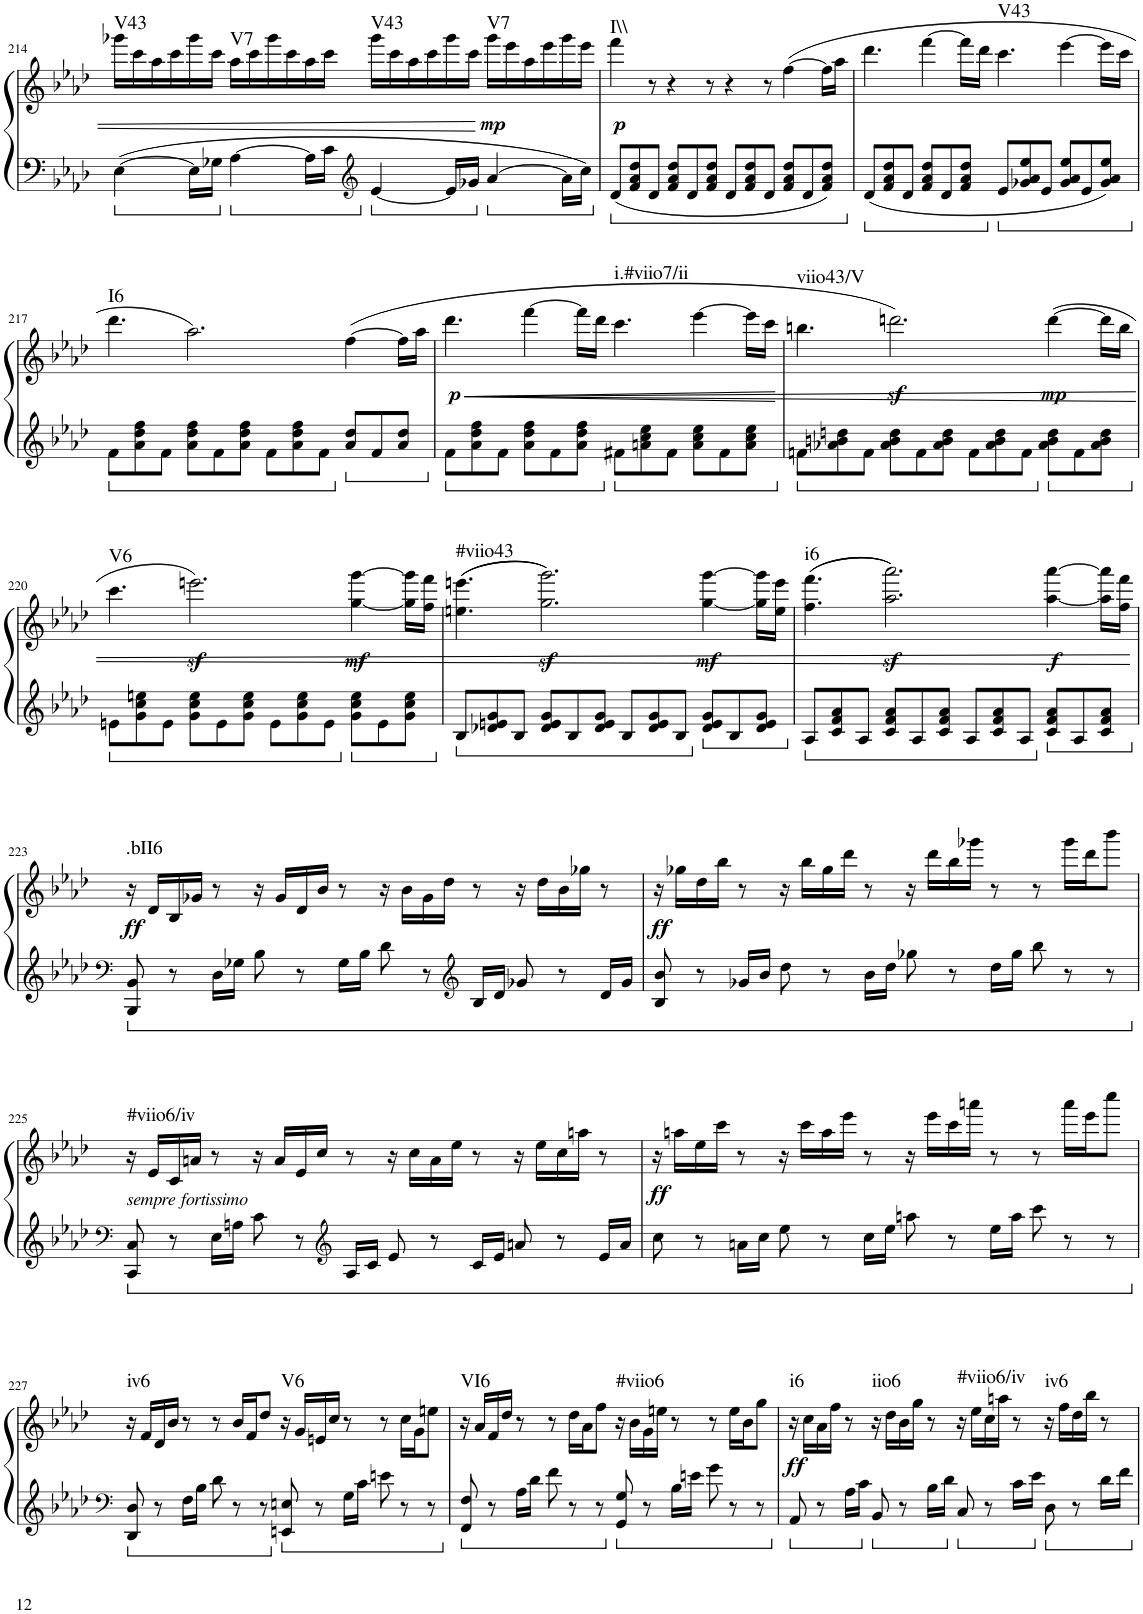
**kern	**kern	**dynam	**harte
*part1	*part1	*part1	*part1
*staff2	*staff1	*staff1/2	*
*I"Piano	*	*	*
*I'Pno.	*	*	*
!!LO:PB:g=z
*clefF4	*clefG2	*	*
*k[b-e-a-d-]	*k[b-e-a-d-]	*	*
*M12/8	*M12/8	*	*
=214	=214	=214	=214
!	!	!	!LO:H:kt=V43
[4E-\	16ggg-X\LL	.	N
.	16ccc\	.	.
.	16aa-\	.	.
.	16ccc\	.	.
16E-\LL]	16ggg-\	.	.
16G-X\JJ	16ccc\JJ	.	.
!	!	!	!LO:H:kt=V7
[4A-\	16aa-\LL	.	N
.	16ccc\	.	.
.	16ggg-\	.	.
.	16ccc\	.	.
16A-\LL]	16aa-\	.	.
16c\JJ	16ccc\JJ	.	.
*clefG2	*	*	*
!	!	!	!LO:H:kt=V43
[4e-/	16ggg-\LL	.	N
.	16ccc\	.	.
.	16aa-\	.	.
.	16ccc\	.	.
16e-/LL]	16ggg-\	.	.
16g-X/JJ	16ccc\JJ	.	.
!	!	!LO:DY:b	!LO:H:kt=V7
[4a-/	16ggg-\LL	mp	N
.	16eee-\	.	.
.	16aa-\	.	.
.	16eee-\	.	.
16a-\LL]	16ggg-\	.	.
16cc\JJ	16eee-\JJ	.	.
=215	=215	=215	=215
!	!	!LO:DY:b	!LO:H:kt=I\\
8d-/L	4fff\	p	N
8f/ 8a-/ 8dd-/	.	.	.
8d-/J	8r	.	.
8f/ 8a-/ 8dd-/L	4r	.	.
8d-/	.	.	.
8f/ 8a-/ 8dd-/J	8r	.	.
8d-/L	4r	.	.
8f/ 8a-/ 8dd-/	.	.	.
8d-/J	8r	.	.
8f/ 8a-/ 8dd-/L	([4ff\	.	.
8d-/	.	.	.
8f/ 8a-/ 8dd-/J	16ff\LL]	.	.
.	16aa-\JJ	.	.
=216	=216	=216	=216
8d-/L	4.ddd-\	.	.
8f/ 8a-/ 8dd-/	.	.	.
8d-/J	.	.	.
8f/ 8a-/ 8dd-/L	[4fff\	.	.
8d-/	.	.	.
8f/ 8a-/ 8dd-/J	16fff\LL]	.	.
.	16ddd-\JJ	.	.
!	!	!	!LO:H:kt=V43
8e-/L	4.ccc\	.	N
8g-X/ 8a-/ 8ee-/	.	.	.
8e-/J	.	.	.
8g-/ 8a-/ 8ee-/L	[4eee-\	.	.
8e-/	.	.	.
8g-/ 8a-/ 8ee-/J	16eee-\LL]	.	.
.	16ccc\JJ	.	.
!!LO:LB:g=z
=217	=217	=217	=217
!	!	!	!LO:H:kt=I6
8f\L	4.ddd-\	.	N
8a-\ 8dd-\ 8ff\	.	.	.
8f\J	.	.	.
8a-\ 8dd-\ 8ff\L	2.aa-\)	.	.
8f\	.	.	.
8a-\ 8dd-\ 8ff\J	.	.	.
8f\L	.	.	.
8a-\ 8dd-\ 8ff\	.	.	.
8f\J	.	.	.
8a-/ 8dd-/L	([4ff\	.	.
8f/	.	.	.
8a-/ 8dd-/J	16ff\LL]	.	.
.	16aa-\JJ	.	.
=218	=218	=218	=218
!	!	!LO:HP:b	!
!	!	!LO:DY:n=1:b	!
8f\L	4.ddd-\	< p	.
8a-\ 8dd-\ 8ff\	.	.	.
8f\J	.	.	.
!	!	!LO:HP:b	!
8a-\ 8dd-\ 8ff\L	[4fff\	<	.
8f\	.	.	.
8a-\ 8dd-\ 8ff\J	16fff\LL]	.	.
.	16ddd-\JJ	.	.
!	!	!	!LO:H:kt=i.#viio7/ii
8f#X\L	4.ccc\	.	N
8an\ 8cc\ 8ee-\	.	.	.
8f#\J	.	.	.
8a\ 8cc\ 8ee-\L	[4eee-\	.	.
8f#\	.	.	.
8a\ 8cc\ 8ee-\J	16eee-\LL]	.	.
.	16ccc\JJ	.	.
.	.	[	.
=219	=219	=219	=219
!	!	!	!LO:H:kt=viio43/V
8fn\L	4.bbn\	.	N
8a-X\ 8bn\ 8ddn\	.	.	.
8f\J	.	.	.
8a-\ 8b\ 8dd\L	2.dddnz<\)	.	.
8f\	.	.	.
8a-\ 8b\ 8dd\J	.	.	.
8f\L	.	.	.
8a-\ 8b\ 8dd\	.	.	.
8f\J	.	.	.
!	!	!LO:DY:b	!
8a-\ 8b\ 8dd\L	([4ddd\	mp	.
8f\	.	.	.
8a-\ 8b\ 8dd\J	16ddd\LL]	.	.
.	16bb\JJ	.	.
!!LO:LB:g=z
=220	=220	=220	=220
!	!	!	!LO:H:kt=V6
8en\L	4.ccc\	.	N
8g\ 8cc\ 8een\	.	.	.
8e\J	.	.	.
8g\ 8cc\ 8ee\L	2.eeenz<\)	.	.
8e\	.	.	.
8g\ 8cc\ 8ee\J	.	.	.
8e\L	.	.	.
8g\ 8cc\ 8ee\	.	.	.
8e\J	.	.	.
!	!	!LO:DY:b	!
8g\ 8cc\ 8ee\L	[4gg\ [4ggg\	mf	.
8e\	.	.	.
8g\ 8cc\ 8ee\J	16gg\] 16ggg\]LL	.	.
.	16ff\ 16fff\JJ	.	.
=221	=221	=221	=221
!	!	!	!LO:H:kt=#viio43
8B-/L	((4.een\ 4.eeen\	.	N
8d-X/ 8en/ 8g/	.	.	.
8B-/J	.	.	.
8d-/ 8e/ 8g/L	2.gg\z< 2.ggg\z<))	.	.
8B-/	.	.	.
8d-/ 8e/ 8g/J	.	.	.
8B-/L	.	.	.
8d-/ 8e/ 8g/	.	.	.
8B-/J	.	.	.
!	!	!LO:DY:b	!
8d-/ 8e/ 8g/L	[4gg\ [4ggg\	mf	.
8B-/	.	.	.
8d-/ 8e/ 8g/J	16gg\] 16ggg\]LL	.	.
.	16ee\ 16eee\JJ	.	.
=222	=222	=222	=222
!	!	!	!LO:H:kt=i6
8A-/L	((4.ff\ 4.fff\	.	N
8c/ 8f/ 8a-/	.	.	.
8A-/J	.	.	.
8c/ 8f/ 8a-/L	2.aa-\z< 2.aaa-\z<))	.	.
8A-/	.	.	.
8c/ 8f/ 8a-/J	.	.	.
8A-/L	.	.	.
8c/ 8f/ 8a-/	.	.	.
8A-/J	.	.	.
!	!	!LO:DY:b	!
8c/ 8f/ 8a-/L	[4aa-\ [4aaa-\	f	.
8A-/	.	.	.
8c/ 8f/ 8a-/J	16aa-\] 16aaa-\]LL	.	.
.	16ff\ 16fff\JJ	.	.
.	.	[	.
!!LO:LB:g=z
=223	=223	=223	=223
*clefF4	*	*	*
!	!	!LO:DY:b	!LO:H:kt=.bII6
8BBB-/ 8BB-/	16r	ff	N
.	16d-/LL	.	.
8r	16B-/	.	.
.	16g-X/JJ	.	.
16D-\LL	8r	.	.
16G-X\JJ	.	.	.
8B-\	16r	.	.
.	16g-/LL	.	.
8r	16d-/	.	.
.	16b-/JJ	.	.
16G-\LL	8r	.	.
16B-\JJ	.	.	.
8d-\	16r	.	.
.	16b-\LL	.	.
8r	16g-\	.	.
.	16dd-\JJ	.	.
*clefG2	*	*	*
16B-/LL	8r	.	.
16d-/JJ	.	.	.
8g-X/	16r	.	.
.	16dd-\LL	.	.
8r	16b-\	.	.
.	16gg-X\JJ	.	.
16d-/LL	8r	.	.
16g-/JJ	.	.	.
=224	=224	=224	=224
!	!	!LO:DY:b	!
8B-/ 8b-/	16r	ff	.
.	16gg-X\LL	.	.
8r	16dd-\	.	.
.	16bb-\JJ	.	.
16g-X/LL	8r	.	.
16b-/JJ	.	.	.
8dd-\	16r	.	.
.	16bb-\LL	.	.
8r	16gg-\	.	.
.	16ddd-\JJ	.	.
16b-\LL	8r	.	.
16dd-\JJ	.	.	.
8gg-X\	16r	.	.
.	16ddd-\LL	.	.
8r	16bb-\	.	.
.	16ggg-X\JJ	.	.
16dd-\LL	8r	.	.
16gg-\JJ	.	.	.
8bb-\	8r	.	.
8r	16ggg-\LL	.	.
.	16ddd-\J	.	.
8r	8bbb-\J	.	.
!!LO:LB:g=z
=225	=225	=225	=225
*clefF4	*	*	*
!LO:TX:a:i:t=sempre fortissimo	!	!	!LO:H:kt=#viio6/iv
8CC/ 8C/	16r	.	N
.	16e-/LL	.	.
8r	16c/	.	.
.	16an/JJ	.	.
16E-\LL	8r	.	.
16An\JJ	.	.	.
8c\	16r	.	.
.	16a/LL	.	.
8r	16e-/	.	.
.	16cc/JJ	.	.
*clefG2	*	*	*
16A/LL	8r	.	.
16c/JJ	.	.	.
8e-/	16r	.	.
.	16cc\LL	.	.
8r	16a\	.	.
.	16ee-\JJ	.	.
16c/LL	8r	.	.
16e-/JJ	.	.	.
8an/	16r	.	.
.	16ee-\LL	.	.
8r	16cc\	.	.
.	16aan\JJ	.	.
16e-/LL	8r	.	.
16a/JJ	.	.	.
=226	=226	=226	=226
!	!	!LO:DY:b	!
8cc\	16r	ff	.
.	16aan\LL	.	.
8r	16ee-\	.	.
.	16ccc\JJ	.	.
16an\LL	8r	.	.
16cc\JJ	.	.	.
8ee-\	16r	.	.
.	16ccc\LL	.	.
8r	16aa\	.	.
.	16eee-\JJ	.	.
16cc\LL	8r	.	.
16ee-\JJ	.	.	.
8aan\	16r	.	.
.	16eee-\LL	.	.
8r	16ccc\	.	.
.	16aaan\JJ	.	.
16ee-\LL	8r	.	.
16aa\JJ	.	.	.
8ccc\	8r	.	.
8r	16aaa\LL	.	.
.	16eee-\J	.	.
8r	8cccc\J	.	.
!!LO:LB:g=z
=227	=227	=227	=227
*clefF4	*	*	*
!	!	!	!LO:H:kt=iv6
8DD-/ 8D-/	16r	.	N
.	16f/LL	.	.
8r	16d-/	.	.
.	16b-/JJ	.	.
16F\LL	8r	.	.
16B-\JJ	.	.	.
8d-\	8r	.	.
8r	16b-/LL	.	.
.	16f/J	.	.
8r	8dd-/J	.	.
!	!	!	!LO:H:kt=V6
8EEn/ 8En/	16r	.	N
.	16g/LL	.	.
8r	16en/	.	.
.	16cc/JJ	.	.
16G\LL	8r	.	.
16c\JJ	.	.	.
8en\	8r	.	.
8r	16cc\LL	.	.
.	16g\J	.	.
8r	8een\J	.	.
=228	=228	=228	=228
!	!	!	!LO:H:kt=VI6
8FF/ 8F/	16r	.	N
.	16a-/LL	.	.
8r	16f/	.	.
.	16dd-/JJ	.	.
16A-\LL	8r	.	.
16d-\JJ	.	.	.
8f\	8r	.	.
8r	16dd-\LL	.	.
.	16a-\J	.	.
8r	8ff\J	.	.
!	!	!	!LO:H:kt=#viio6
8GG/ 8G/	16r	.	N
.	16b-\LL	.	.
8r	16g\	.	.
.	16een\JJ	.	.
16B-\LL	8r	.	.
16en\JJ	.	.	.
8g\	8r	.	.
8r	16ee\LL	.	.
.	16b-\J	.	.
8r	8gg\J	.	.
=229	=229	=229	=229
!	!	!LO:DY:b	!LO:H:kt=i6
8AA-/	16r	ff	N
.	16cc\LL	.	.
8r	16a-\	.	.
.	16ff\JJ	.	.
16A-\LL	8r	.	.
16c\JJ	.	.	.
!	!	!	!LO:H:kt=iio6
8BB-/	16r	.	N
.	16dd-\LL	.	.
8r	16b-\	.	.
.	16gg\JJ	.	.
16B-\LL	8r	.	.
16d-\JJ	.	.	.
!	!	!	!LO:H:kt=#viio6/iv
8C/	16r	.	N
.	16ee-\LL	.	.
8r	16cc\	.	.
.	16aan\JJ	.	.
16c\LL	8r	.	.
16e-\JJ	.	.	.
!	!	!	!LO:H:kt=iv6
8D-\	16r	.	N
.	16ff\LL	.	.
8r	16dd-\	.	.
.	16bb-\JJ	.	.
16d-\LL	8r	.	.
16f\JJ	.	.	.
=	=	=	=
*-	*-	*-	*-
